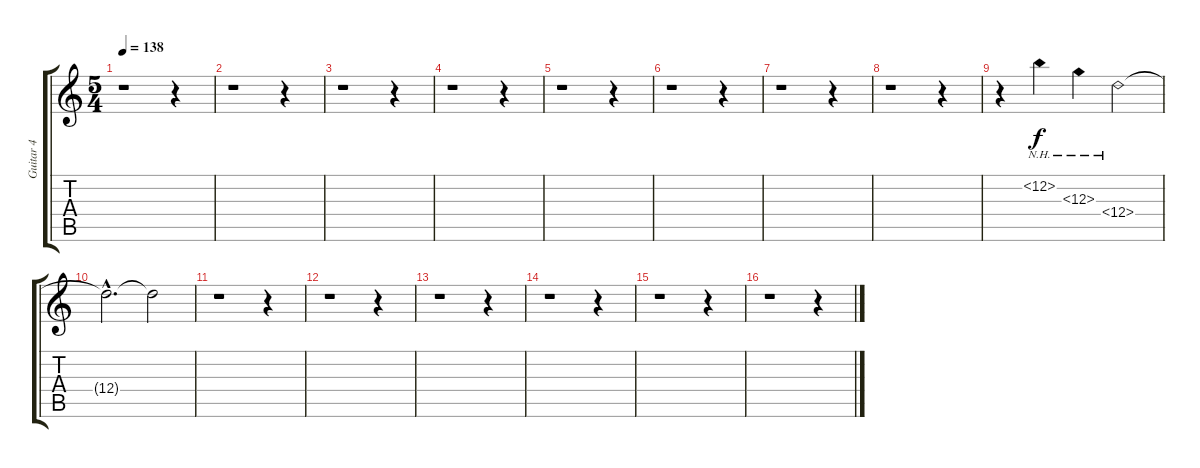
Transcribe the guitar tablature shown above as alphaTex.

\track ("Guitar 4" "Guitar 4") {instrument electricguitarclean}
\staff {score tabs}
\tuning (E4 B3 G3 D3 A2 E2) {hide}
\ts (5 4)
\tempo 138
\clef g2
\ks c
r.1{dy f} r.4 |
r.1 r.4 |
r.1 r.4 |
r.1 r.4 |
r.1 r.4 |
r.1 r.4 |
r.1 r.4 |
r.1 r.4 |
r.4 12.2{nh}.4 12.3{nh}.4 12.4{nh}.2 |
12.4{hac t}.2{d} 12.4{t}.2 |
r.1 r.4 |
r.1 r.4 |
r.1 r.4 |
r.1 r.4 |
r.1 r.4 |
r.1 r.4
